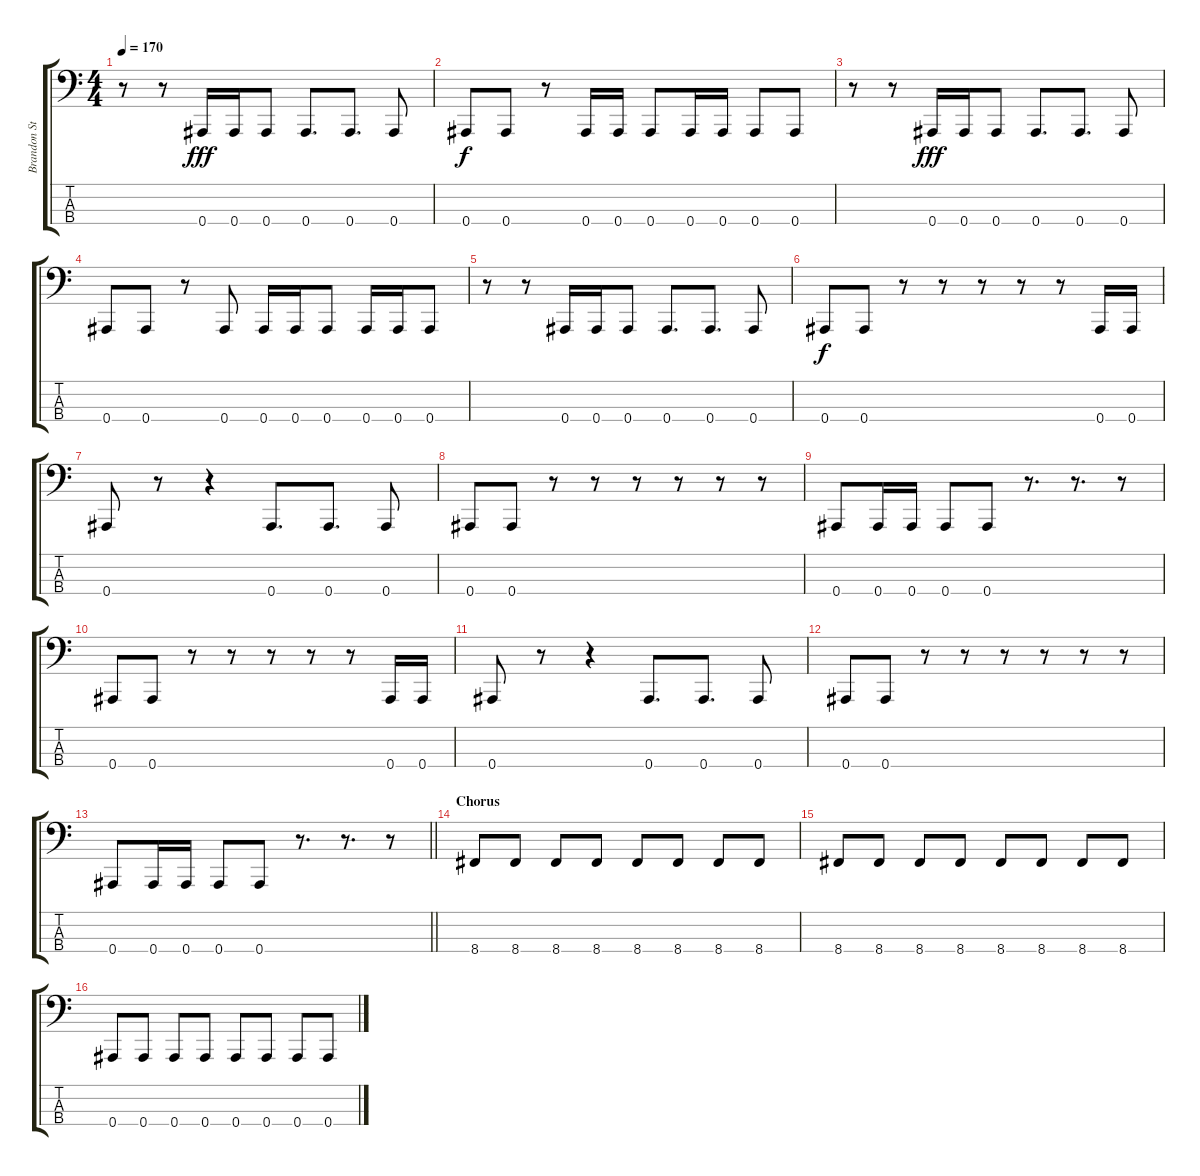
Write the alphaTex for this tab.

\track ("Brandon Stastny" "Brandon St") {instrument electricbasspick}
\staff {score tabs}
\tuning (Eb2 Bb1 F1 Bb0) {hide}
\ts (4 4)
\tempo 170
\clef f4
\ks c
r.8{dy fff} r.8 0.4.16 0.4.16 0.4.8 0.4.8{d} 0.4.8{d} 0.4.8 |
0.4.8{dy f} 0.4.8 r.8 0.4.16 0.4.16 0.4.8 0.4.16 0.4.16 0.4.8 0.4.8 |
r.8 r.8 0.4.16{dy fff} 0.4.16 0.4.8 0.4.8{d} 0.4.8{d} 0.4.8 |
0.4.8 0.4.8 r.8 0.4.8 0.4.16 0.4.16 0.4.8 0.4.16 0.4.16 0.4.8 |
r.8 r.8 0.4.16 0.4.16 0.4.8 0.4.8{d} 0.4.8{d} 0.4.8 |
0.4.8{dy f} 0.4.8 r.8 r.8 r.8 r.8 r.8 0.4.16 0.4.16 |
0.4.8 r.8 r.4 0.4.8{d} 0.4.8{d} 0.4.8 |
0.4.8 0.4.8 r.8 r.8 r.8 r.8 r.8 r.8 |
0.4.8 0.4.16 0.4.16 0.4.8 0.4.8 r.8{d} r.8{d} r.8 |
0.4.8 0.4.8 r.8 r.8 r.8 r.8 r.8 0.4.16 0.4.16 |
0.4.8 r.8 r.4 0.4.8{d} 0.4.8{d} 0.4.8 |
0.4.8 0.4.8 r.8 r.8 r.8 r.8 r.8 r.8 |
\barLineRight lightlight
0.4.8 0.4.16 0.4.16 0.4.8 0.4.8 r.8{d} r.8{d} r.8 |
\section ("" "Chorus")
8.4.8 8.4.8 8.4.8 8.4.8 8.4.8 8.4.8 8.4.8 8.4.8 |
8.4.8 8.4.8 8.4.8 8.4.8 8.4.8 8.4.8 8.4.8 8.4.8 |
0.4.8 0.4.8 0.4.8 0.4.8 0.4.8 0.4.8 0.4.8 0.4.8
